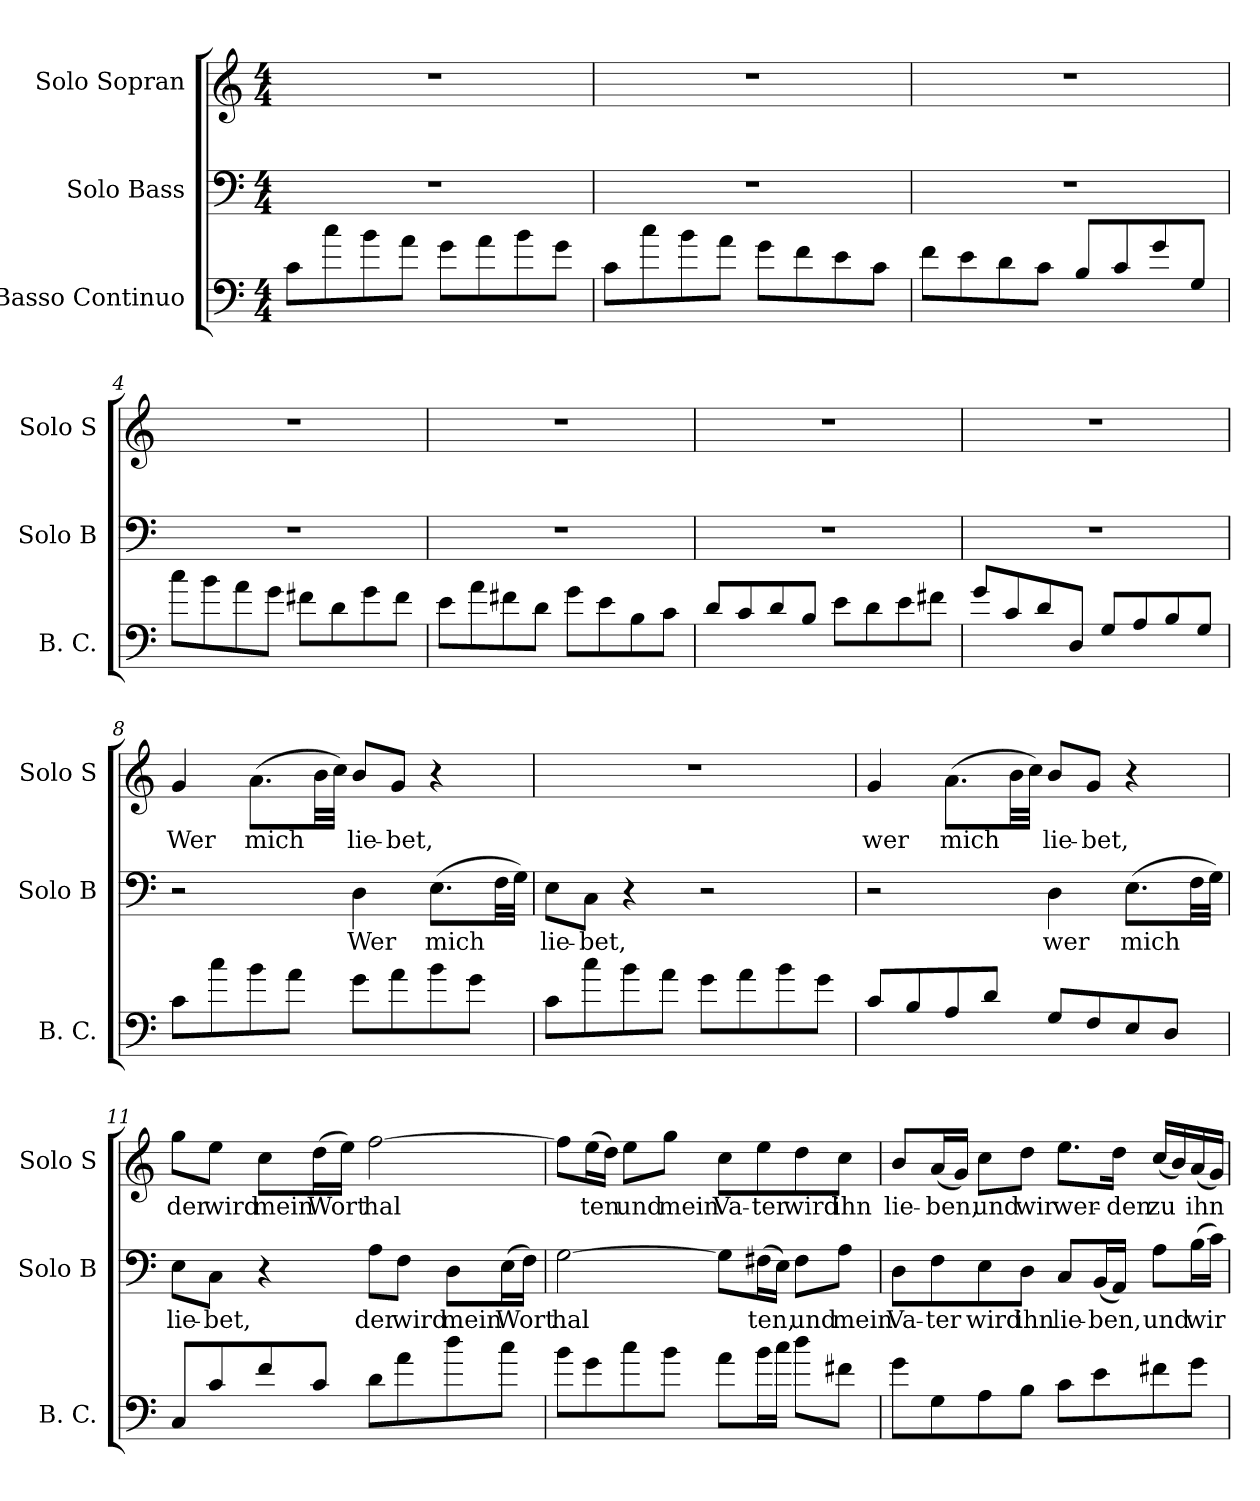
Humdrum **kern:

**kern	**kern	**text	**kern	**text
*part3	*part2	*part2	*part1	*part1
*staff3	*staff2	*staff2	*staff1	*staff1
*I"Basso Continuo	*I"Solo Bass	*	*I"Solo Sopran	*
*I'B. C.	*I'Solo B	*	*I'Solo S	*
*clefF4	*clefF4	*	*clefG2	*
*ITrd7c12	*	*	*	*
*k[]	*k[]	*	*k[]	*
*M4/4	*M4/4	*	*M4/4	*
=1	=1	=1	=1	=1
8C\L	1r	.	1r	.
8c\	.	.	.	.
8B\	.	.	.	.
8A\J	.	.	.	.
8G\L	.	.	.	.
8A\	.	.	.	.
8B\	.	.	.	.
8G\J	.	.	.	.
=2	=2	=2	=2	=2
8C\L	1r	.	1r	.
8c\	.	.	.	.
8B\	.	.	.	.
8A\J	.	.	.	.
8G\L	.	.	.	.
8F\	.	.	.	.
8E\	.	.	.	.
8C\J	.	.	.	.
=3	=3	=3	=3	=3
8F\L	1r	.	1r	.
8E\	.	.	.	.
8D\	.	.	.	.
8C\J	.	.	.	.
8BB/L	.	.	.	.
8C/	.	.	.	.
8G/	.	.	.	.
8GG/J	.	.	.	.
!!LO:LB:g=z
=4	=4	=4	=4	=4
8c\L	1r	.	1r	.
8B\	.	.	.	.
8A\	.	.	.	.
8G\J	.	.	.	.
8F#X\L	.	.	.	.
8D\	.	.	.	.
8G\	.	.	.	.
8F#\J	.	.	.	.
=5	=5	=5	=5	=5
8E\L	1r	.	1r	.
8A\	.	.	.	.
8F#X\	.	.	.	.
8D\J	.	.	.	.
8G\L	.	.	.	.
8E\	.	.	.	.
8BB\	.	.	.	.
8C\J	.	.	.	.
=6	=6	=6	=6	=6
8D/L	1r	.	1r	.
8C/	.	.	.	.
8D/	.	.	.	.
8BB/J	.	.	.	.
8E\L	.	.	.	.
8D\	.	.	.	.
8E\	.	.	.	.
8F#X\J	.	.	.	.
!!LO:LB:g=z
=7	=7	=7	=7	=7
8G/L	1r	.	1r	.
8C/	.	.	.	.
8D/	.	.	.	.
8DD/J	.	.	.	.
8GG/L	.	.	.	.
8AA/	.	.	.	.
8BB/	.	.	.	.
8GG/J	.	.	.	.
=8	=8	=8	=8	=8
!	!	!	!	!LO:LY:b
8C\L	2r	.	4g/	Wer
8c\	.	.	.	.
!	!	!	!	!LO:LY:b
8B\	.	.	(8.a\L	mich
8A\J	.	.	.	.
.	.	.	32b\LL	.
.	.	.	32cc\JJJ)	.
!	!	!LO:LY:b	!	!LO:LY:b
8G\L	4D\	Wer	8b/L	lie-
!	!	!	!	!LO:LY:b
8A\	.	.	8g/J	bet,
!	!	!LO:LY:b	!	!
8B\	(8.E\L	mich	4r	.
8G\J	.	.	.	.
.	32F\LL	.	.	.
.	32G\JJJ)	.	.	.
=9	=9	=9	=9	=9
!	!	!LO:LY:b	!	!
8C\L	8E\L	lie-	1r	.
!	!	!LO:LY:b	!	!
8c\	8C\J	bet,	.	.
8B\	4r	.	.	.
8A\J	.	.	.	.
8G\L	2r	.	.	.
8A\	.	.	.	.
8B\	.	.	.	.
8G\J	.	.	.	.
!!LO:LB:g=z
=10	=10	=10	=10	=10
!	!	!	!	!LO:LY:b
8C/L	2r	.	4g/	wer
8BB/	.	.	.	.
!	!	!	!	!LO:LY:b
8AA/	.	.	(8.a\L	mich
8D/J	.	.	.	.
.	.	.	32b\LL	.
.	.	.	32cc\JJJ)	.
!	!	!LO:LY:b	!	!LO:LY:b
8GG/L	4D\	wer	8b/L	lie-
!	!	!	!	!LO:LY:b
8FF/	.	.	8g/J	bet,
!	!	!LO:LY:b	!	!
8EE/	(8.E\L	mich	4r	.
8DD/J	.	.	.	.
.	32F\LL	.	.	.
.	32G\JJJ)	.	.	.
=11	=11	=11	=11	=11
!	!	!LO:LY:b	!	!LO:LY:b
8CC/L	8E\L	lie-	8gg\L	der
!	!	!LO:LY:b	!	!LO:LY:b
8C/	8C\J	bet,	8ee\J	wird
!	!	!	!	!LO:LY:b
8F/	4r	.	8cc\L	mein
!	!	!	!	!LO:LY:b
8C/J	.	.	(16dd\L	Wort
.	.	.	16ee\JJ)	.
!	!	!LO:LY:b	!	!LO:LY:b
8D\L	8A\L	der	[2ff\	hal
!	!	!LO:LY:b	!	!
8A\	8F\J	wird	.	.
!	!	!LO:LY:b	!	!
8d\	8D\L	mein	.	.
!	!	!LO:LY:b	!	!
8c\J	(16E\L	Wort	.	.
.	16F\JJ)	.	.	.
!!LO:LB:g=z
=12	=12	=12	=12	=12
!	!	!LO:LY:b	!	!
8B\L	[2G\	hal	8ff\L]	.
!	!	!	!	!LO:LY:b
8G\	.	.	(16ee\L	ten
.	.	.	16dd\JJ)	.
!	!	!	!	!LO:LY:b
8c\	.	.	8ee\L	und
!	!	!	!	!LO:LY:b
8B\J	.	.	8gg\J	mein
!	!	!	!	!LO:LY:b
8A\L	8G\L]	.	8cc\L	Va-
!	!	!LO:LY:b	!	!LO:LY:b
16B\L	(16F#X\L	ten,	8ee\	ter
16c\JJ	16E\JJ)	.	.	.
!	!	!LO:LY:b	!	!LO:LY:b
8d\L	8F#\L	und	8dd\	wird
!	!	!LO:LY:b	!	!LO:LY:b
8F#X\J	8A\J	mein	8cc\J	ihn
!!LO:PB:g=z
=13	=13	=13	=13	=13
!	!	!LO:LY:b	!	!LO:LY:b
8G\L	8D\L	Va-	8b/L	lie-
!	!	!LO:LY:b	!	!LO:LY:b
8GG\	8F\	ter	(16a/L	ben,
.	.	.	16g/JJ)	.
!	!	!LO:LY:b	!	!LO:LY:b
8AA\	8E\	wird	8cc\L	und
!	!	!LO:LY:b	!	!LO:LY:b
8BB\J	8D\J	ihn	8dd\J	wir
!	!	!LO:LY:b	!	!LO:LY:b
8C\L	8C/L	lie-	8.ee\L	wer-
!	!	!LO:LY:b	!	!
8E\	(16BB/L	ben,	.	.
!	!	!	!	!LO:LY:b
.	16AA/JJ)	.	16dd\Jk	den
!	!	!LO:LY:b	!	!LO:LY:b
8F#X\	8A\L	und	(16cc/LL	zu
.	.	.	16b/)	.
!	!	!LO:LY:b	!	!LO:LY:b
8G\J	(16B\L	wir	(16a/	ihn
.	16c\JJ)	.	16g/JJ)	.
=	=	=	=	=
*-	*-	*-	*-	*-
